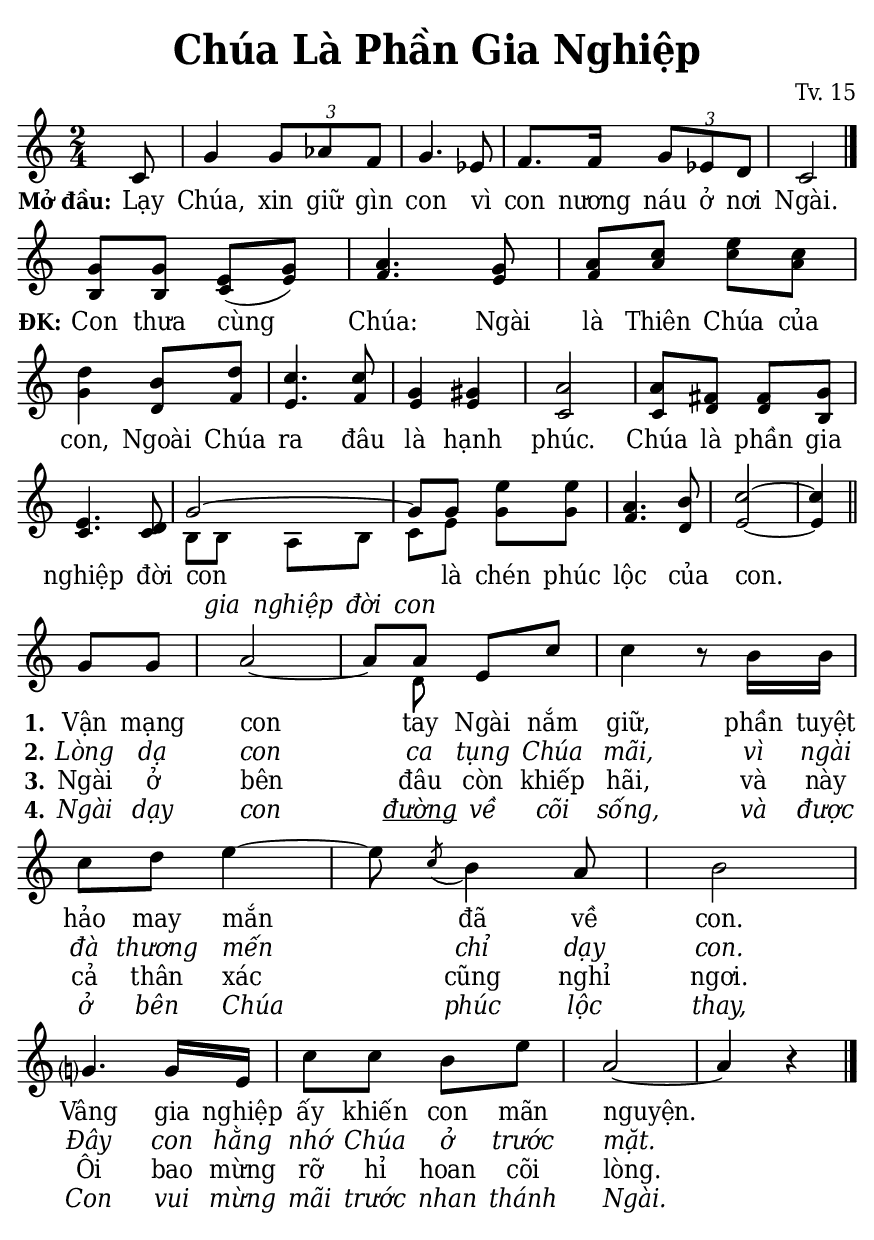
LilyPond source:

% Cài đặt chung\
\version "2.22.1"
\include "english.ly"

\header {
  title = \markup { \fontsize #1 "Chúa Là Phần Gia Nghiệp" }
  composer = "Tv. 15"
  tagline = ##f
}

% Nhạc phiên khúc
nhacPhienKhucSop = \relative c' {
  \partial 8 c8 |
  g'4 \tuplet 3/2 { g8 af f } |
  g4. ef8 |
  f8. f16 \tuplet 3/2 { g8 ef d } |
  c2 \bar "|." \break
  
  g'8 g e (g) |
  a4. g8 |
  a c e c |
  d4 b8 d |
  c4. c8 |
  g4 gs |
  a2 |
  a8 fs fs g |
  e4. d8 |
  g2 ~ |
  g8 g e' e |
  a,4. b8 |
  c2 ~ |
  c4 \bar "||" \break
  
  g8 g |
  a2 ~ |
  a8
  <<
    {
      \voiceOne
      a
    }
    \new Voice = "splitpart" {
      \voiceTwo
      \tweak font-size #-2
      d,
    }
  >>
  \oneVoice
  e c' |
  c4 r8 b16 b |
  c8 d e4 ~ |
  e8 \slashedGrace { c8 ( } b4) a8 |
  b2 |
  g!?4. g16 e |
  c'8 c b e |
  a,2 ~ |
  a4 r \bar "|."
}

nhacPhienKhucAlto = \relative c' {
  r8 |
  R2*4
  b8 b c (e) |
  f4. e8 |
  f a c a |
  g4 d8 f |
  e4. f8 |
  e4 e |
  c2 c8 d d b |
  c4. c8 |
  b b a b |
  c [e] g g |
  f4. d8 |
  e2 ~ |
  e4
}

% Lời phiên khúc
loiPhienKhucSop = \lyrics {
  \set stanza = "Mở đầu:"
  Lạy Chúa, xin giữ gìn con vì con nương náu ở nơi Ngài.
  \set stanza = "ĐK:"
  Con thưa cùng Chúa:
  Ngài là Thiên Chúa của con,
  Ngoài Chúa ra đâu là hạnh phúc.
  Chúa là phần gia nghiệp đời con
  là chén phúc lộc của con.
  <<
    {
      \set stanza = "1."
      Vận mạng con tay Ngài nắm giữ,
      phần tuyệt hảo may mắn đã về con.
      Vâng gia nghiệp ấy khiến con mãn nguyện.
    }
    \new Lyrics {
	    \set associatedVoice = "beSop"
	    \set stanza = "2."
      \override Lyrics.LyricText.font-shape = #'italic
	    Lòng dạ con ca tụng Chúa mãi,
	    vì ngài đà thương mến chỉ dạy con.
	    Đây con hằng nhớ Chúa ở trước mặt.
    }
    \new Lyrics {
	    \set associatedVoice = "beSop"
	    \set stanza = "3."
	    Ngài ở bên đâu còn khiếp hãi,
	    và này cả thân xác cũng nghỉ ngơi.
	    Ôi bao mừng rỡ hỉ hoan cõi lòng.
    }
    \new Lyrics {
	    \set associatedVoice = "beSop"
	    \set stanza = "4."
      \override Lyrics.LyricText.font-shape = #'italic
	    Ngài dạy con
	    \markup { \italic \underline "đường" }
	    về cõi sống,
	    và được ở bên Chúa phúc lộc thay,
	    Con vui mừng mãi trước nhan thánh Ngài.
    }
  >>
}

loiPhienKhucAlto = \lyrics {
  \repeat unfold 24 { _ }
  \override Lyrics.LyricText.font-shape = #'italic
  gia nghiệp đời con
}

% Dàn trang
\paper {
  #(set-paper-size "a5")
  top-margin = 3\mm
  bottom-margin = 3\mm
  left-margin = 3\mm
  right-margin = 3\mm
  indent = #0
  #(define fonts
	 (make-pango-font-tree "Deja Vu Serif Condensed"
	 		       "Deja Vu Serif Condensed"
			       "Deja Vu Serif Condensed"
			       (/ 20 20)))
  print-page-number = ##f
  page-count = #1
}

TongNhip = {
  \key c \major \time 2/4
  \set Timing.beamExceptions = #'()
  \set Timing.baseMoment = #(ly:make-moment 1/4)
}

% Đổi kích thước nốt cho bè phụ
notBePhu =
#(define-music-function (font-size music) (number? ly:music?)
   (for-some-music
     (lambda (m)
       (if (music-is-of-type? m 'rhythmic-event)
           (begin
             (set! (ly:music-property m 'tweaks)
                   (cons `(font-size . ,font-size)
                         (ly:music-property m 'tweaks)))
             #t)
           #f))
     music)
   music)

\score {
  \new ChoirStaff <<
    \new Staff \with {
        \consists "Merge_rests_engraver"
        printPartCombineTexts = ##f
      }
      <<
      \new Voice \TongNhip \partCombine 
        \nhacPhienKhucSop
        \notBePhu -1 { \nhacPhienKhucAlto }
      \new NullVoice = beSop \nhacPhienKhucSop
      \new Lyrics \lyricsto beSop \loiPhienKhucSop
      \new NullVoice = beAlto \nhacPhienKhucAlto
      \new Lyrics \lyricsto beAlto \loiPhienKhucAlto
      >>
  >>
  \layout {
    \override Lyrics.LyricSpace.minimum-distance = #1.2
    \override Score.BarNumber.break-visibility = ##(#f #f #f)
    \override Score.SpacingSpanner.uniform-stretching = ##t
  } 
}
